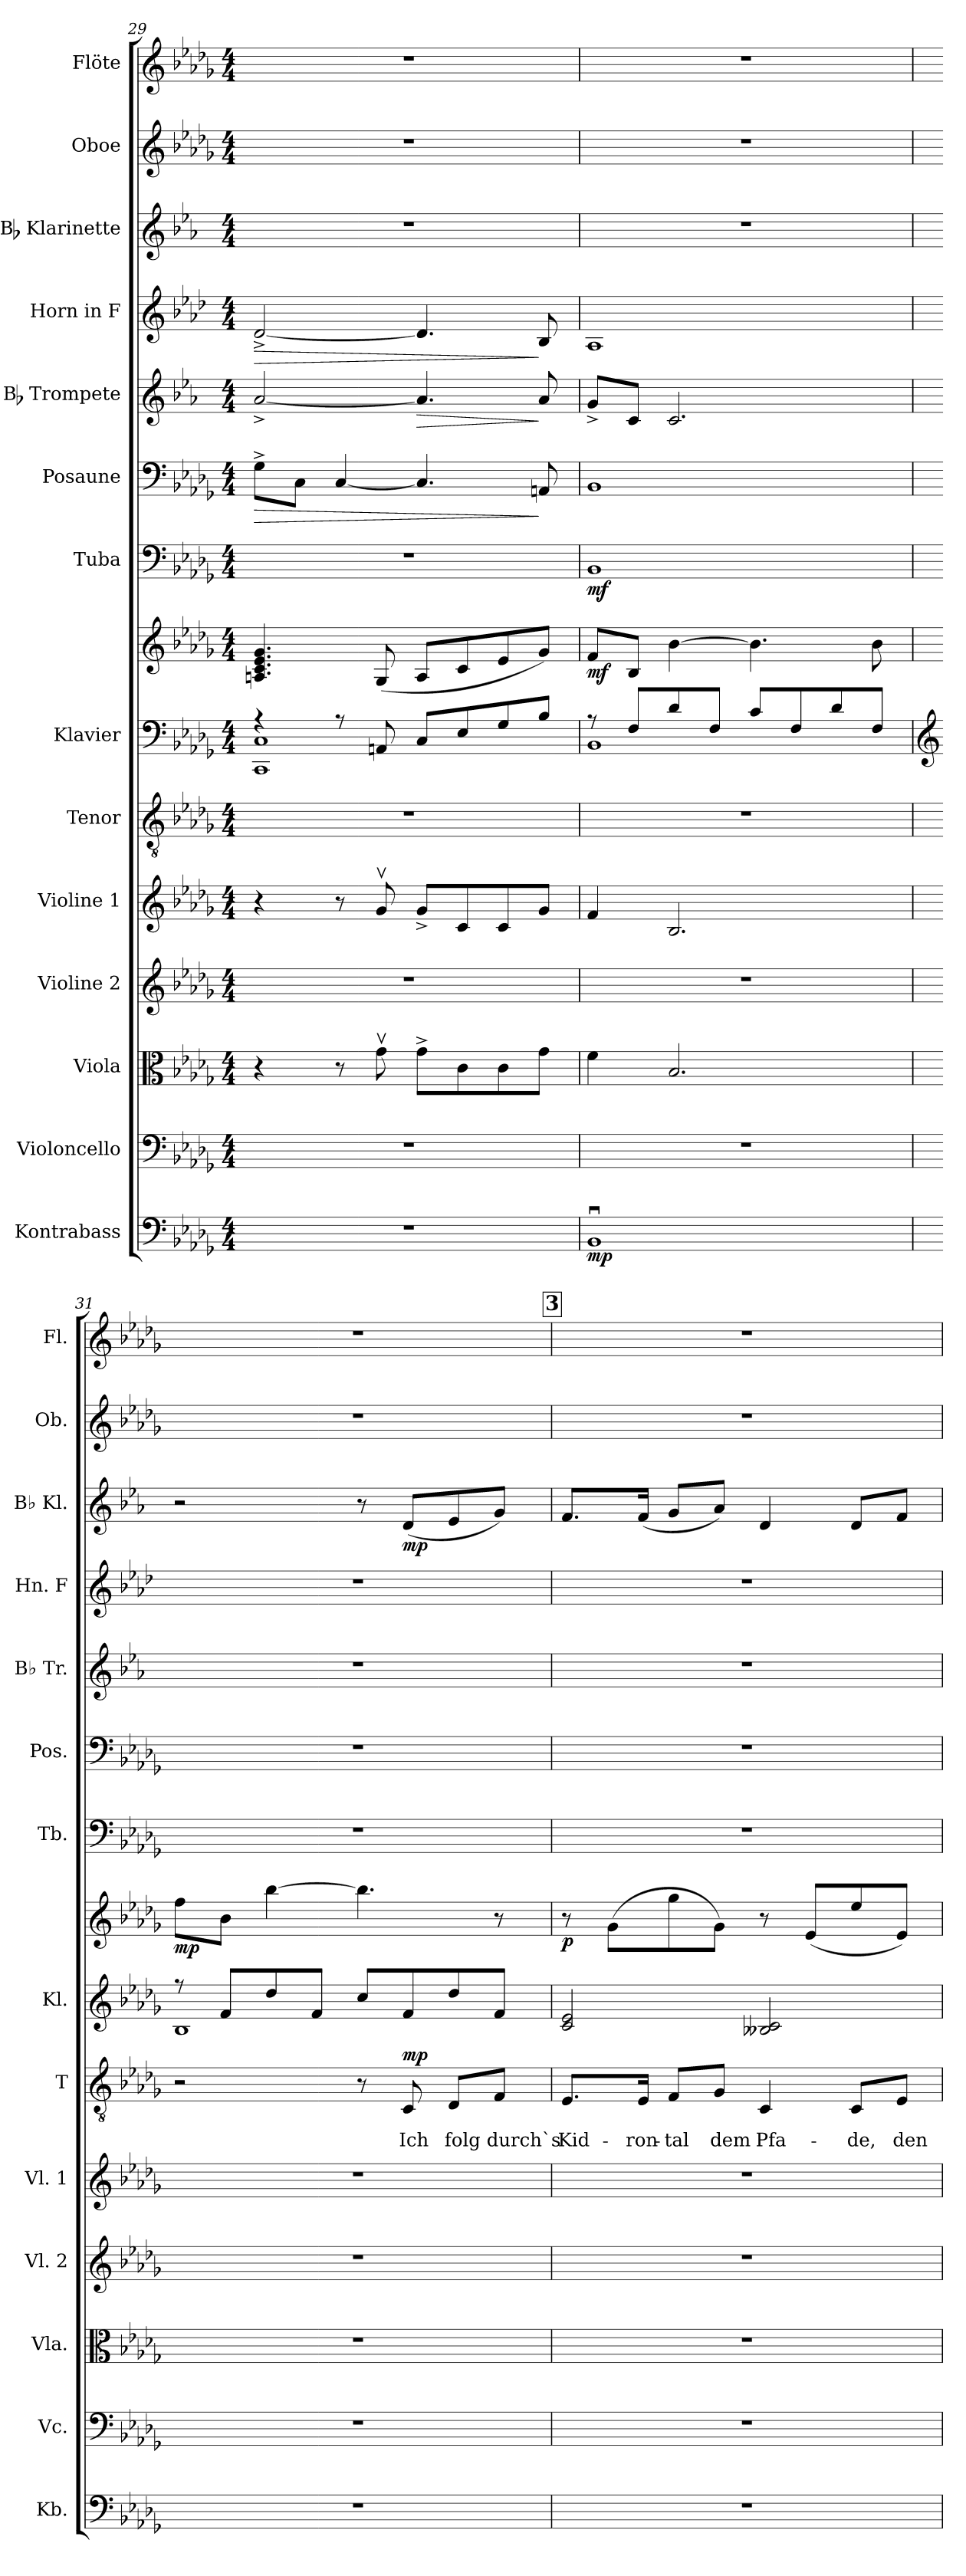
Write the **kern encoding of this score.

**kern	**dynam	**kern	**kern	**kern	**kern	**kern	**text	**text	**dynam	**kern	**kern	**dynam	**kern	**dynam	**kern	**dynam	**kern	**dynam	**kern	**dynam	**kern	**dynam	**kern	**kern
*part14	*part14	*part13	*part12	*part11	*part10	*part9	*part9	*part9	*part9	*part8	*part8	*part8	*part7	*part7	*part6	*part6	*part5	*part5	*part4	*part4	*part3	*part3	*part2	*part1
*staff15	*staff15	*staff14	*staff13	*staff12	*staff11	*staff10	*staff10	*staff10	*staff10	*staff9	*staff8	*staff8/9	*staff7	*staff7	*staff6	*staff6	*staff5	*staff5	*staff4	*staff4	*staff3	*staff3	*staff2	*staff1
*I"Kontrabass	*	*I"Violoncello	*I"Viola	*I"Violine 2	*I"Violine 1	*I"Tenor	*	*	*	*I"Klavier	*	*	*I"Tuba	*	*I"Posaune	*	*I"Bb Trompete	*	*I"Horn in F	*	*I"Bb Klarinette	*	*I"Oboe	*I"Flöte
*I'Kb.	*	*I'Vc.	*I'Vla.	*I'Vl. 2	*I'Vl. 1	*I'T	*	*	*	*I'Kl.	*	*	*I'Tb.	*	*I'Pos.	*	*I'Bb Tr.	*	*I'Hn. F	*	*I'Bb Kl.	*	*I'Ob.	*I'Fl.
*clefF4	*	*clefF4	*clefC3	*clefG2	*clefG2	*clefGv2	*	*	*	*clefF4	*clefG2	*	*clefF4	*	*clefF4	*	*clefG2	*	*clefG2	*	*clefG2	*	*clefG2	*clefG2
*ITrd7c12	*	*	*	*	*	*	*	*	*	*	*	*	*	*	*	*	*ITrd1c2	*	*ITrd4c7	*	*ITrd1c2	*	*	*
*k[b-e-a-d-g-]	*	*k[b-e-a-d-g-]	*k[b-e-a-d-g-]	*k[b-e-a-d-g-]	*k[b-e-a-d-g-]	*k[b-e-a-d-g-]	*	*	*	*k[b-e-a-d-g-]	*k[b-e-a-d-g-]	*	*k[b-e-a-d-g-]	*	*k[b-e-a-d-g-]	*	*k[b-e-a-d-g-]	*	*k[b-e-a-d-g-]	*	*k[b-e-a-d-g-]	*	*k[b-e-a-d-g-]	*k[b-e-a-d-g-]
*b-:	*	*b-:	*b-:	*b-:	*b-:	*b-:	*	*	*	*b-:	*b-:	*	*b-:	*	*b-:	*	*b-:	*	*b-:	*	*b-:	*	*b-:	*b-:
*M4/4	*	*M4/4	*M4/4	*M4/4	*M4/4	*M4/4	*	*	*	*M4/4	*M4/4	*	*M4/4	*	*M4/4	*	*M4/4	*	*M4/4	*	*M4/4	*	*M4/4	*M4/4
=29	=29	=29	=29	=29	=29	=29	=29	=29	=29	=29	=29	=29	=29	=29	=29	=29	=29	=29	=29	=29	=29	=29	=29	=29
*	*	*	*	*	*	*	*	*	*	*^	*	*	*	*	*	*	*	*	*	*	*	*	*	*
!	!	!	!	!	!	!	!	!	!	!	!	!	!	!	!	!	!LO:HP:b	!	!	!	!LO:HP:b	!	!	!	!
1r	.	1r	4r	1r	4r	1r	.	.	.	4rA	1CC 1C	4.An/ 4.c/ 4.e-/ 4.g-/	.	1r	.	8G-^>\L	>	[2g-^</	.	[2G-^</	>	1r	.	1r	1r
.	.	.	.	.	.	.	.	.	.	.	.	.	.	.	.	8C\J	.	.	.	.	.	.	.	.	.
.	.	.	8r	.	8r	.	.	.	.	8rA	.	.	.	.	.	[4C/	.	.	.	.	.	.	.	.	.
.	.	.	8g-v>\	.	8g-v>/	.	.	.	.	8AAn/	.	(<8G-/	.	.	.	.	.	.	.	.	.	.	.	.	.
!	!	!	!	!	!	!	!	!	!	!	!	!	!	!	!	!	!	!	!LO:HP:b	!	!	!	!	!	!
.	.	.	8g-^>\L	.	8g-^</L	.	.	.	.	8C/L	.	8A/L	.	.	.	4.C/]	.	4.g-/]	>	4.G-/]	.	.	.	.	.
.	.	.	8c\	.	8c/	.	.	.	.	8E-/	.	8c/	.	.	.	.	.	.	.	.	.	.	.	.	.
.	.	.	8c\	.	8c/	.	.	.	.	8G-/	.	8e-/	.	.	.	.	.	.	.	.	.	.	.	.	.
.	.	.	8g-\J	.	8g-/J	.	.	.	.	8B-/J	.	8g-/J)	.	.	.	8AAn/	]	8g-/	]	8E-/	]	.	.	.	.
!!LO:PB:g=z
=30	=30	=30	=30	=30	=30	=30	=30	=30	=30	=30	=30	=30	=30	=30	=30	=30	=30	=30	=30	=30	=30	=30	=30	=30	=30
!	!LO:DY:b	!	!	!	!	!	!	!	!	!	!	!	!LO:DY:b	!	!LO:DY:b	!	!	!	!	!	!	!	!	!	!
1BBB-u>	mp	1r	4f\	1r	4f/	1r	.	.	.	8rA	1BB-	8f/L	mf	1BB-	mf	1BB-	.	8f^</L	.	1D-	.	1r	.	1r	1r
.	.	.	.	.	.	.	.	.	.	8F/L	.	8B-/J	.	.	.	.	.	8B-/J	.	.	.	.	.	.	.
.	.	.	2.B-/	.	2.B-/	.	.	.	.	8d-/	.	[4b-\	.	.	.	.	.	2.B-/	.	.	.	.	.	.	.
.	.	.	.	.	.	.	.	.	.	8F/J	.	.	.	.	.	.	.	.	.	.	.	.	.	.	.
.	.	.	.	.	.	.	.	.	.	8c/L	.	4.b-\]	.	.	.	.	.	.	.	.	.	.	.	.	.
.	.	.	.	.	.	.	.	.	.	8F/	.	.	.	.	.	.	.	.	.	.	.	.	.	.	.
.	.	.	.	.	.	.	.	.	.	8d-/	.	.	.	.	.	.	.	.	.	.	.	.	.	.	.
.	.	.	.	.	.	.	.	.	.	8F/J	.	8b-\	.	.	.	.	.	.	.	.	.	.	.	.	.
=31	=31	=31	=31	=31	=31	=31	=31	=31	=31	=31	=31	=31	=31	=31	=31	=31	=31	=31	=31	=31	=31	=31	=31	=31	=31
*	*	*	*	*	*	*	*	*	*	*clefG2	*	*	*	*	*	*	*	*	*	*	*	*	*	*	*
!	!	!	!	!	!	!	!	!	!	!	!	!	!LO:DY:b	!	!	!	!	!	!	!	!	!	!	!	!
1r	.	1r	1r	1r	1r	2r	.	.	.	8rff	1B-	8ff\L	mp	1r	.	1r	.	1r	.	1r	.	2r	.	1r	1r
.	.	.	.	.	.	.	.	.	.	8f/L	.	8b-\J	.	.	.	.	.	.	.	.	.	.	.	.	.
.	.	.	.	.	.	.	.	.	.	8dd-/	.	[4bb-\	.	.	.	.	.	.	.	.	.	.	.	.	.
.	.	.	.	.	.	.	.	.	.	8f/J	.	.	.	.	.	.	.	.	.	.	.	.	.	.	.
.	.	.	.	.	.	8r	.	.	.	8cc/L	.	4.bb-\]	.	.	.	.	.	.	.	.	.	8r	.	.	.
!	!	!	!	!	!	!	!	!LO:LY:b	!LO:DY:a	!	!	!	!	!	!	!	!	!	!	!	!	!	!LO:DY:b	!	!
.	.	.	.	.	.	8C/	.	Ich	mp	8f/	.	.	.	.	.	.	.	.	.	.	.	(<8c/L	mp	.	.
!	!	!	!	!	!	!	!	!LO:LY:b	!	!	!	!	!	!	!	!	!	!	!	!	!	!	!	!	!
.	.	.	.	.	.	8D-/L	.	folg	.	8dd-/	.	.	.	.	.	.	.	.	.	.	.	8d-/	.	.	.
!	!	!	!	!	!	!	!	!LO:LY:b	!	!	!	!	!	!	!	!	!	!	!	!	!	!	!	!	!
.	.	.	.	.	.	8F/J	.	durch`s	.	8f/J	.	8r	.	.	.	.	.	.	.	.	.	8f/J)	.	.	.
*	*	*	*	*	*	*	*	*	*	*v	*v	*	*	*	*	*	*	*	*	*	*	*	*	*	*
!!LO:REH:place=s1:a:t=3
=32	=32	=32	=32	=32	=32	=32	=32	=32	=32	=32	=32	=32	=32	=32	=32	=32	=32	=32	=32	=32	=32	=32	=32	=32
!	!	!	!	!	!	!	!	!LO:LY:b	!	!	!	!LO:DY:b	!	!	!	!	!	!	!	!	!	!	!	!
1r	.	1r	1r	1r	1r	8.E-/L	.	Kid-	.	2c/ 2e-/	8r	p	1r	.	1r	.	1r	.	1r	.	8.e-/L	.	1r	1r
.	.	.	.	.	.	.	.	.	.	.	(>8g-\L	.	.	.	.	.	.	.	.	.	.	.	.	.
!	!	!	!	!	!	!	!	!LO:LY:b	!	!	!	!	!	!	!	!	!	!	!	!	!	!	!	!
.	.	.	.	.	.	16E-/Jk	.	-ron-	.	.	.	.	.	.	.	.	.	.	.	.	(<16e-/Jk	.	.	.
!	!	!	!	!	!	!	!	!LO:LY:b	!	!	!	!	!	!	!	!	!	!	!	!	!	!	!	!
.	.	.	.	.	.	8F/L	.	-tal	.	.	8gg-\	.	.	.	.	.	.	.	.	.	8f/L	.	.	.
!	!	!	!	!	!	!	!	!LO:LY:b	!	!	!	!	!	!	!	!	!	!	!	!	!	!	!	!
.	.	.	.	.	.	8G-/J	.	dem	.	.	8g-\J)	.	.	.	.	.	.	.	.	.	8g-/J)	.	.	.
!	!	!	!	!	!	!	!	!LO:LY:b	!	!	!	!	!	!	!	!	!	!	!	!	!	!	!	!
.	.	.	.	.	.	4C/	.	Pfa-	.	2B--X/ 2c/	8r	.	.	.	.	.	.	.	.	.	4c/	.	.	.
.	.	.	.	.	.	.	.	.	.	.	(<8e-/L	.	.	.	.	.	.	.	.	.	.	.	.	.
!	!	!	!	!	!	!	!	!LO:LY:b	!	!	!	!	!	!	!	!	!	!	!	!	!	!	!	!
.	.	.	.	.	.	8C/L	.	-de,	.	.	8ee-/	.	.	.	.	.	.	.	.	.	8c/L	.	.	.
!	!	!	!	!	!	!	!	!LO:LY:b	!	!	!	!	!	!	!	!	!	!	!	!	!	!	!	!
.	.	.	.	.	.	8E-/J	.	den	.	.	8e-/J)	.	.	.	.	.	.	.	.	.	8e-/J	.	.	.
=	=	=	=	=	=	=	=	=	=	=	=	=	=	=	=	=	=	=	=	=	=	=	=	=
*-	*-	*-	*-	*-	*-	*-	*-	*-	*-	*-	*-	*-	*-	*-	*-	*-	*-	*-	*-	*-	*-	*-	*-	*-
